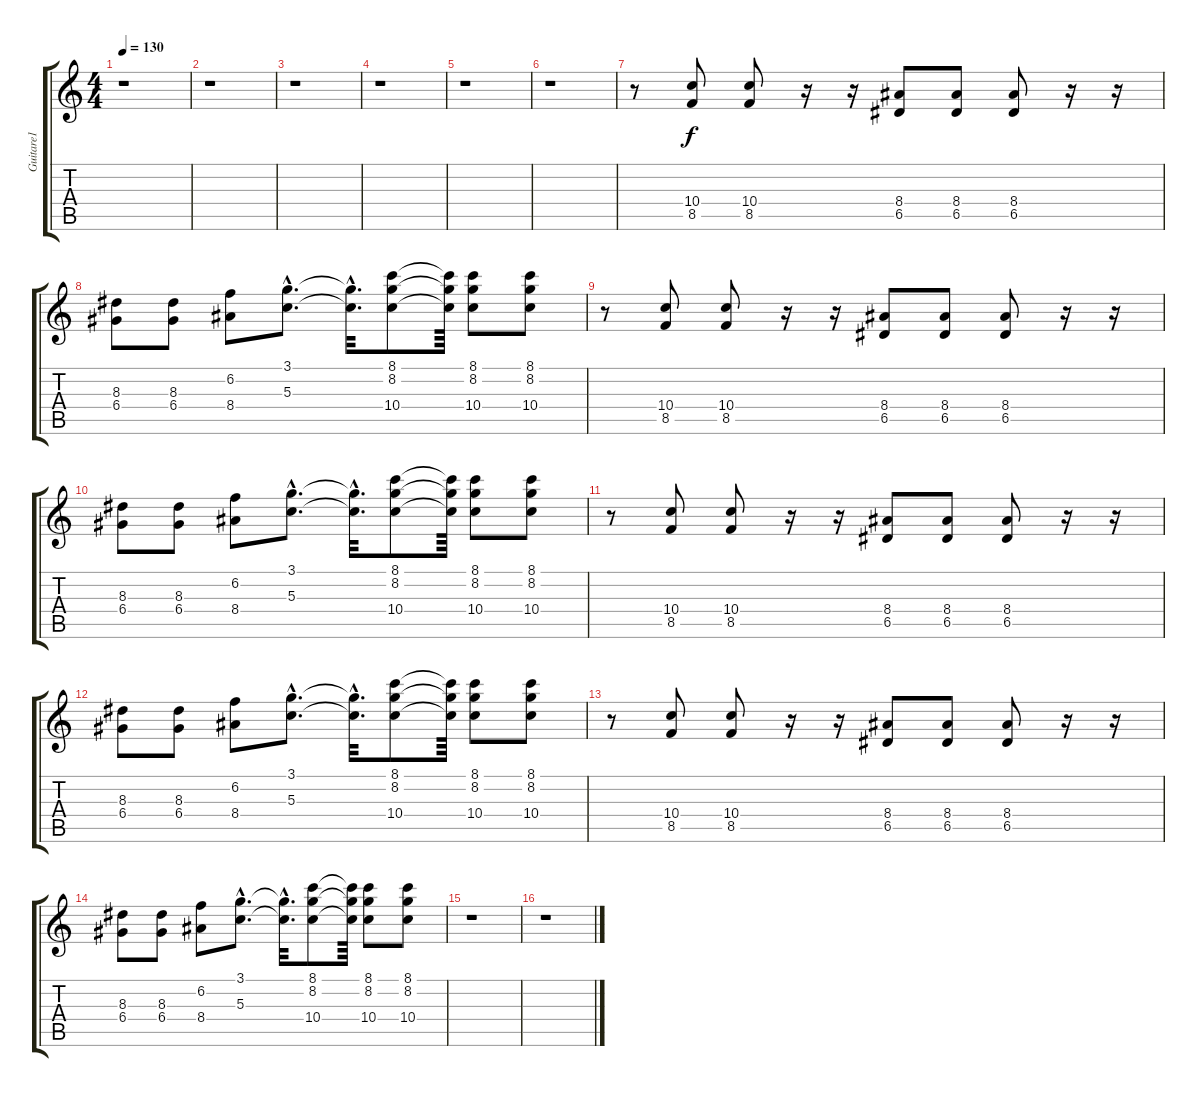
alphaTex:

\track ("Guitare1" "Guitare1") {instrument acousticguitarsteel}
\staff {score tabs}
\tuning (E4 B3 G3 D3 A2 E2) {hide}
\ts (4 4)
\tempo 130
\clef g2
\ks c
r.1{dy f} |
r.1 |
r.1 |
r.1 |
r.1 |
r.1 |
r.8 (10.4 8.5).8 (10.4 8.5).8 r.16 r.16 (8.4 6.5).8 (8.4 6.5).8 (8.4 6.5).8 r.16 r.16 |
(8.3 6.4).8 (8.3 6.4).8 (6.2 8.4).8 (3.1{hac} 5.3{hac}).8{d} (3.1{hac t} 5.3{hac t}).32{d} (8.1 8.2 10.4).8 (8.1{t} 8.2{t} 10.4{t}).64 (8.1 8.2 10.4).8 (8.1 8.2 10.4).8 |
r.8 (10.4 8.5).8 (10.4 8.5).8 r.16 r.16 (8.4 6.5).8 (8.4 6.5).8 (8.4 6.5).8 r.16 r.16 |
(8.3 6.4).8 (8.3 6.4).8 (6.2 8.4).8 (3.1{hac} 5.3{hac}).8{d} (3.1{hac t} 5.3{hac t}).32{d} (8.1 8.2 10.4).8 (8.1{t} 8.2{t} 10.4{t}).64 (8.1 8.2 10.4).8 (8.1 8.2 10.4).8 |
r.8 (10.4 8.5).8 (10.4 8.5).8 r.16 r.16 (8.4 6.5).8 (8.4 6.5).8 (8.4 6.5).8 r.16 r.16 |
(8.3 6.4).8 (8.3 6.4).8 (6.2 8.4).8 (3.1{hac} 5.3{hac}).8{d} (3.1{hac t} 5.3{hac t}).32{d} (8.1 8.2 10.4).8 (8.1{t} 8.2{t} 10.4{t}).64 (8.1 8.2 10.4).8 (8.1 8.2 10.4).8 |
r.8 (10.4 8.5).8 (10.4 8.5).8 r.16 r.16 (8.4 6.5).8 (8.4 6.5).8 (8.4 6.5).8 r.16 r.16 |
(8.3 6.4).8 (8.3 6.4).8 (6.2 8.4).8 (3.1{hac} 5.3{hac}).8{d} (3.1{hac t} 5.3{hac t}).32{d} (8.1 8.2 10.4).8 (8.1{t} 8.2{t} 10.4{t}).64 (8.1 8.2 10.4).8 (8.1 8.2 10.4).8 |
r.1 |
r.1
